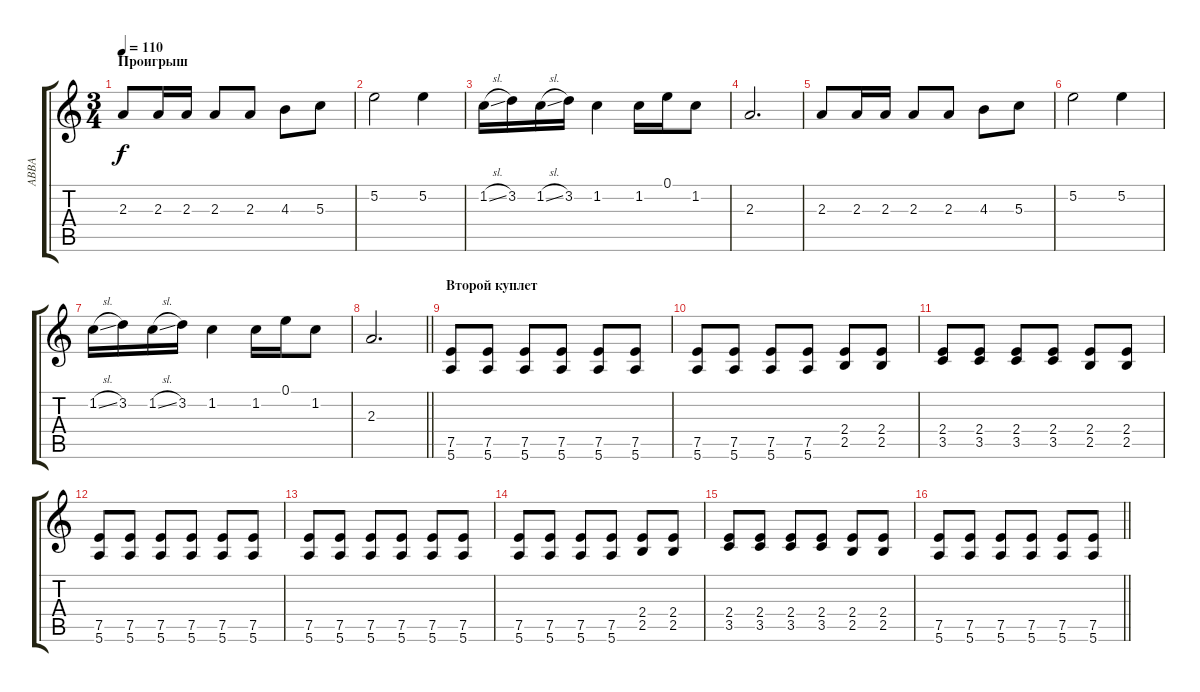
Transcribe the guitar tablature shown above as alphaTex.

\track ("АВВА" "АВВА") {instrument electricguitarclean}
\staff {score tabs}
\tuning (E4 B3 G3 D3 A2 E2) {hide}
\ts (3 4)
\section ("" "Проигрыш")
\tempo 110
\clef g2
\ks c
2.3.8{dy f} 2.3.16 2.3.16 2.3.8 2.3.8 4.3.8 5.3.8 |
5.2.2 5.2.4 |
1.2{sl}.16 3.2.16 1.2{sl}.16 3.2.16 1.2.4 1.2.16 0.1.16 1.2.8 |
2.3.2{d} |
2.3.8 2.3.16 2.3.16 2.3.8 2.3.8 4.3.8 5.3.8 |
5.2.2 5.2.4 |
1.2{sl}.16 3.2.16 1.2{sl}.16 3.2.16 1.2.4 1.2.16 0.1.16 1.2.8 |
\barLineRight lightlight
2.3.2{d} |
\section ("" "Второй куплет")
(7.5 5.6).8{volume 16 instrument overdrivenguitar} (7.5 5.6).8 (7.5 5.6).8 (7.5 5.6).8 (7.5 5.6).8 (7.5 5.6).8 |
(7.5 5.6).8 (7.5 5.6).8 (7.5 5.6).8 (7.5 5.6).8 (2.4 2.5).8 (2.4 2.5).8 |
(2.4 3.5).8 (2.4 3.5).8 (2.4 3.5).8 (2.4 3.5).8 (2.4 2.5).8 (2.4 2.5).8 |
(7.5 5.6).8 (7.5 5.6).8 (7.5 5.6).8 (7.5 5.6).8 (7.5 5.6).8 (7.5 5.6).8 |
(7.5 5.6).8 (7.5 5.6).8 (7.5 5.6).8 (7.5 5.6).8 (7.5 5.6).8 (7.5 5.6).8 |
(7.5 5.6).8 (7.5 5.6).8 (7.5 5.6).8 (7.5 5.6).8 (2.4 2.5).8 (2.4 2.5).8 |
(2.4 3.5).8 (2.4 3.5).8 (2.4 3.5).8 (2.4 3.5).8 (2.4 2.5).8 (2.4 2.5).8 |
\barLineRight lightlight
(7.5 5.6).8 (7.5 5.6).8 (7.5 5.6).8 (7.5 5.6).8 (7.5 5.6).8 (7.5 5.6).8
